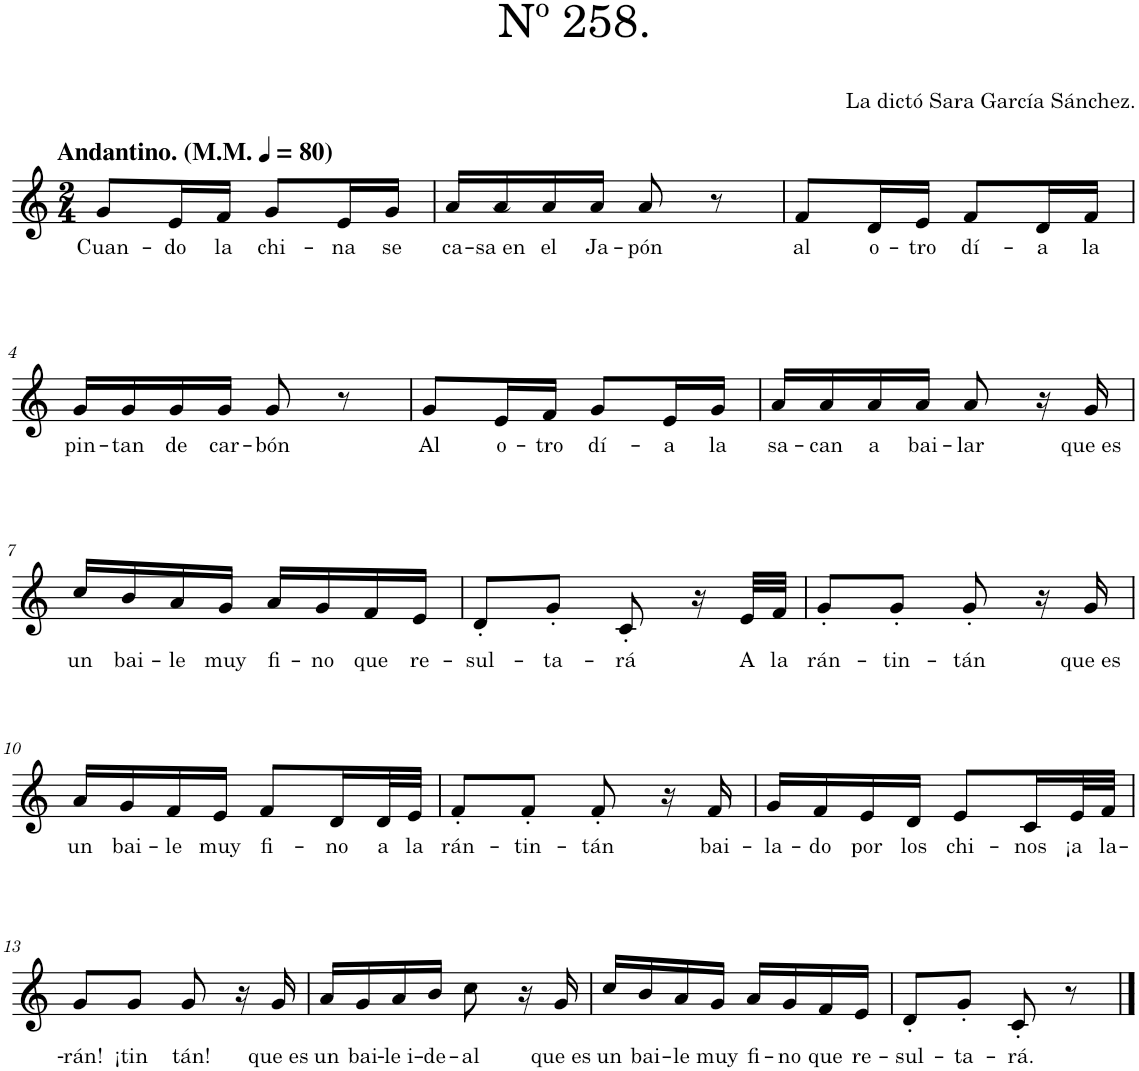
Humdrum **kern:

**kern	**text
*part1	*part1
*staff1	*staff1
*I"Piano	*
*I'Pno.	*
*clefG2	*
*k[]	*
*M2/4	*
*MM80	*
=1	=1
!LO:TX:a:B:t=Andantino. (M.M.	!
!LO:TX:a:B:t=)	!
!	!LO:LY:b
8g/L	Cuan-
!	!LO:LY:b
16e/L	-do
!	!LO:LY:b
16f/JJ	la
!	!LO:LY:b
8g/L	chi-
!	!LO:LY:b
16e/L	-na
!	!LO:LY:b
16g/JJ	se
=2	=2
!	!LO:LY:b
16a/LL	ca-
!	!LO:LY:b
16a/	-sa en
!	!LO:LY:b
16a/	el
!	!LO:LY:b
16a/JJ	Ja-
!	!LO:LY:b
8a/	-pón
8r	.
=3	=3
!	!LO:LY:b
8f/L	al
!	!LO:LY:b
16d/L	o-
!	!LO:LY:b
16e/JJ	-tro
!	!LO:LY:b
8f/L	dí-
!	!LO:LY:b
16d/L	-a
!	!LO:LY:b
16f/JJ	la
!!LO:LB:g=z
=4	=4
!	!LO:LY:b
16g/LL	pin-
!	!LO:LY:b
16g/	-tan
!	!LO:LY:b
16g/	de
!	!LO:LY:b
16g/JJ	car-
!	!LO:LY:b
8g/	-bón
8r	.
=5	=5
!	!LO:LY:b
8g/L	Al
!	!LO:LY:b
16e/L	o-
!	!LO:LY:b
16f/JJ	-tro
!	!LO:LY:b
8g/L	dí-
!	!LO:LY:b
16e/L	-a
!	!LO:LY:b
16g/JJ	la
=6	=6
!	!LO:LY:b
16a/LL	sa-
!	!LO:LY:b
16a/	-can
!	!LO:LY:b
16a/	a
!	!LO:LY:b
16a/JJ	bai-
!	!LO:LY:b
8a/	-lar
16r	.
!	!LO:LY:b
16g/	que es
!!LO:LB:g=z
=7	=7
!	!LO:LY:b
16cc/LL	un
!	!LO:LY:b
16b/	bai-
!	!LO:LY:b
16a/	-le
!	!LO:LY:b
16g/JJ	muy
!	!LO:LY:b
16a/LL	fi-
!	!LO:LY:b
16g/	-no
!	!LO:LY:b
16f/	que
!	!LO:LY:b
16e/JJ	re-
=8	=8
!	!LO:LY:b
8d'/L	-sul-
!	!LO:LY:b
8g'/J	-ta-
!	!LO:LY:b
8c'/	-rá
16r	.
!	!LO:LY:b
32e/LLL	A
!	!LO:LY:b
32f/JJJ	la
=9	=9
!	!LO:LY:b
8g'/L	rán-
!	!LO:LY:b
8g'/J	-tin-
!	!LO:LY:b
8g'/	-tán
16r	.
!	!LO:LY:b
16g/	que es
!!LO:LB:g=z
=10	=10
!	!LO:LY:b
16a/LL	un
!	!LO:LY:b
16g/	bai-
!	!LO:LY:b
16f/	-le
!	!LO:LY:b
16e/JJ	muy
!	!LO:LY:b
8f/L	fi-
!	!LO:LY:b
16d/L	-no
!	!LO:LY:b
32d/L	a
!	!LO:LY:b
32e/JJJ	la
=11	=11
!	!LO:LY:b
8f'/L	rán-
!	!LO:LY:b
8f'/J	-tin-
!	!LO:LY:b
8f'/	-tán
16r	.
!	!LO:LY:b
16f/	bai-
=12	=12
!	!LO:LY:b
16g/LL	-la-
!	!LO:LY:b
16f/	-do
!	!LO:LY:b
16e/	por
!	!LO:LY:b
16d/JJ	los
!	!LO:LY:b
8e/L	chi-
!	!LO:LY:b
16c/L	-nos
!	!LO:LY:b
32e/L	¡a
!	!LO:LY:b
32f/JJJ	la-
!!LO:LB:g=z
=13	=13
!	!LO:LY:b
8g/L	-rán!
!	!LO:LY:b
8g/J	¡tin
!	!LO:LY:b
8g/	tán!
16r	.
!	!LO:LY:b
16g/	que es
=14	=14
!	!LO:LY:b
16a/LL	un
!	!LO:LY:b
16g/	bai-
!	!LO:LY:b
16a/	-le i-
!	!LO:LY:b
16b/JJ	-de-
!	!LO:LY:b
8cc\	-al
16r	.
!	!LO:LY:b
16g/	que es
=15	=15
!	!LO:LY:b
16cc/LL	un
!	!LO:LY:b
16b/	bai-
!	!LO:LY:b
16a/	-le
!	!LO:LY:b
16g/JJ	muy
!	!LO:LY:b
16a/LL	fi-
!	!LO:LY:b
16g/	-no
!	!LO:LY:b
16f/	que
!	!LO:LY:b
16e/JJ	re-
=16	=16
!	!LO:LY:b
8d'/L	-sul-
!	!LO:LY:b
8g'/J	-ta-
!	!LO:LY:b
8c'/	-rá.
8r	.
==	==
*-	*-
